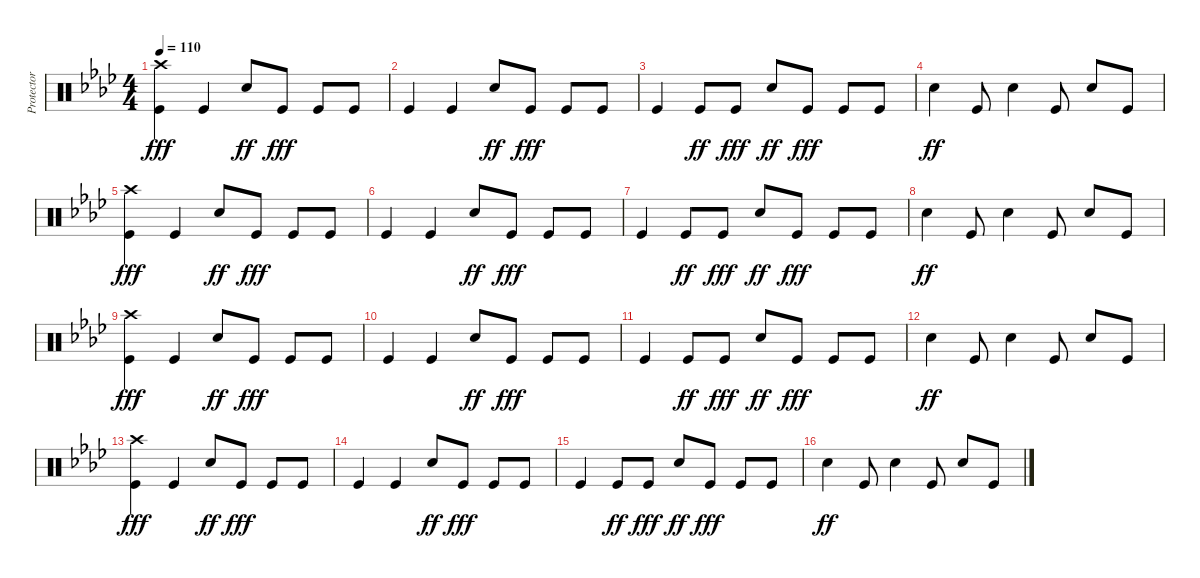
\track ("Protector" "Protector") {instrument percussion}
\staff {score}
\articulation defaults
\ts (4 4)
\tempo 110
\clef neutral
\ks fminor
("Crash high (hit)" "Kick (hit)").4{dy fff volume 12} "Kick (hit)".4 "Snare (hit) 2".8{dy ff} "Kick (hit)".8{dy fff} "Kick (hit)".8 "Kick (hit)".8 |
"Kick (hit)".4 "Kick (hit)".4 "Snare (hit) 2".8{dy ff} "Kick (hit)".8{dy fff} "Kick (hit)".8 "Kick (hit)".8 |
"Kick (hit)".4 "Kick (hit)".8{dy ff} "Kick (hit)".8{dy fff} "Snare (hit) 2".8{dy ff} "Kick (hit)".8{dy fff} "Kick (hit)".8 "Kick (hit)".8 |
"Snare (hit) 2".4{dy ff} "Kick (hit)".8 "Snare (hit) 2".4 "Kick (hit)".8 "Snare (hit) 2".8 "Kick (hit)".8 |
("Crash high (hit)" "Kick (hit)").4{dy fff volume 8} "Kick (hit)".4 "Snare (hit) 2".8{dy ff} "Kick (hit)".8{dy fff} "Kick (hit)".8 "Kick (hit)".8 |
"Kick (hit)".4 "Kick (hit)".4 "Snare (hit) 2".8{dy ff} "Kick (hit)".8{dy fff} "Kick (hit)".8 "Kick (hit)".8 |
"Kick (hit)".4 "Kick (hit)".8{dy ff} "Kick (hit)".8{dy fff} "Snare (hit) 2".8{dy ff} "Kick (hit)".8{dy fff} "Kick (hit)".8 "Kick (hit)".8 |
"Snare (hit) 2".4{dy ff} "Kick (hit)".8 "Snare (hit) 2".4 "Kick (hit)".8 "Snare (hit) 2".8 "Kick (hit)".8 |
("Crash high (hit)" "Kick (hit)").4{dy fff volume 4} "Kick (hit)".4 "Snare (hit) 2".8{dy ff} "Kick (hit)".8{dy fff} "Kick (hit)".8 "Kick (hit)".8 |
"Kick (hit)".4 "Kick (hit)".4 "Snare (hit) 2".8{dy ff} "Kick (hit)".8{dy fff} "Kick (hit)".8 "Kick (hit)".8 |
"Kick (hit)".4 "Kick (hit)".8{dy ff} "Kick (hit)".8{dy fff} "Snare (hit) 2".8{dy ff} "Kick (hit)".8{dy fff} "Kick (hit)".8 "Kick (hit)".8 |
"Snare (hit) 2".4{dy ff} "Kick (hit)".8 "Snare (hit) 2".4 "Kick (hit)".8 "Snare (hit) 2".8 "Kick (hit)".8 |
("Crash high (hit)" "Kick (hit)").4{dy fff volume 0} "Kick (hit)".4 "Snare (hit) 2".8{dy ff} "Kick (hit)".8{dy fff} "Kick (hit)".8 "Kick (hit)".8 |
"Kick (hit)".4 "Kick (hit)".4 "Snare (hit) 2".8{dy ff} "Kick (hit)".8{dy fff} "Kick (hit)".8 "Kick (hit)".8 |
"Kick (hit)".4 "Kick (hit)".8{dy ff} "Kick (hit)".8{dy fff} "Snare (hit) 2".8{dy ff} "Kick (hit)".8{dy fff} "Kick (hit)".8 "Kick (hit)".8 |
"Snare (hit) 2".4{dy ff} "Kick (hit)".8 "Snare (hit) 2".4 "Kick (hit)".8 "Snare (hit) 2".8 "Kick (hit)".8
